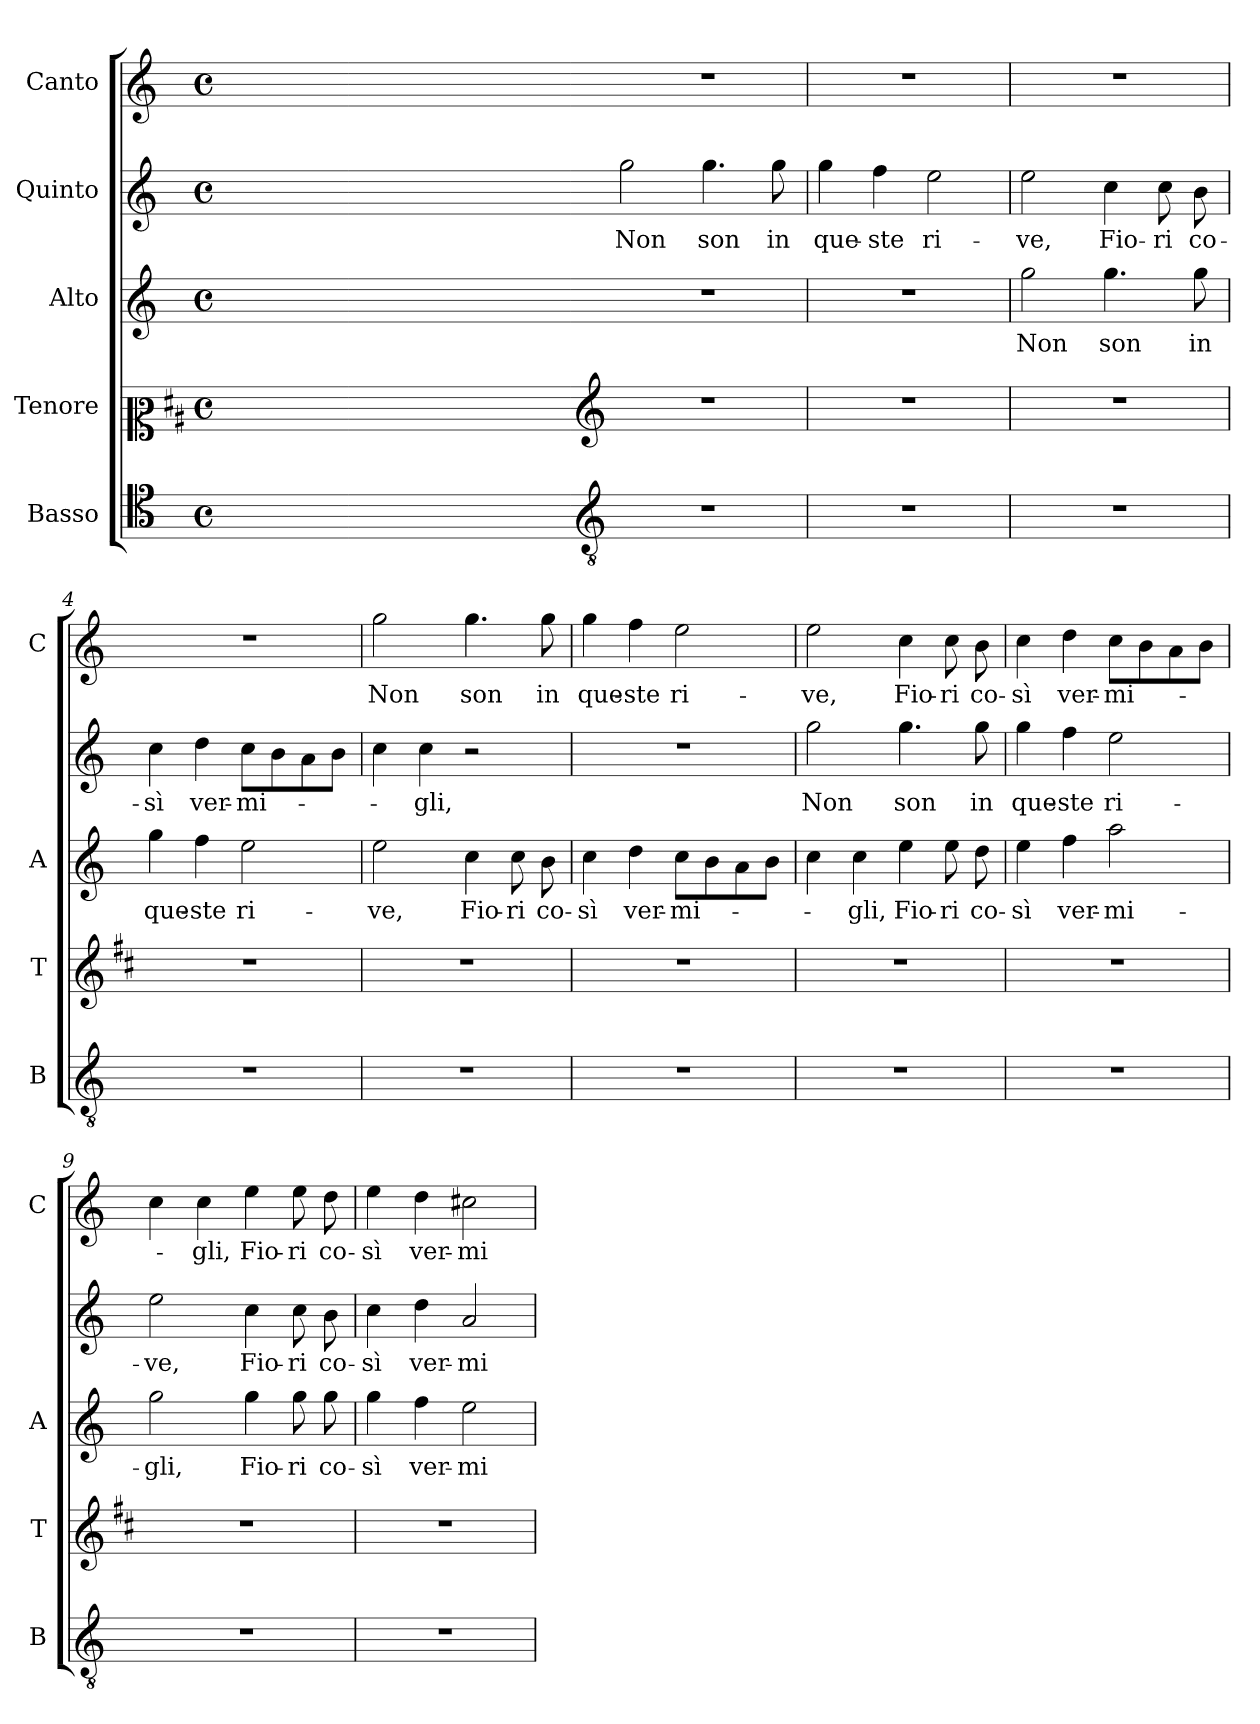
**kern	**kern	**kern	**text	**kern	**text	**kern	**text
*part5	*part4	*part3	*part3	*part2	*part2	*part1	*part1
*staff5	*staff4	*staff3	*staff3	*staff2	*staff2	*staff1	*staff1
*I"Basso	*I"Tenore	*I"Alto	*	*I"Quinto	*	*I"Canto	*
*I'B	*I'T	*I'A	*	*	*	*I'C	*
*clefC4	*clefC2	*clefG2	*	*clefG2	*	*clefG2	*
*	*ITrd1c2	*	*	*	*	*	*
*k[]	*k[]	*k[]	*	*k[]	*	*k[]	*
*C:	*C:	*C:	*	*C:	*	*C:	*
*M4/4	*M4/4	*M4/4	*	*M4/4	*	*M4/4	*
*met(c)	*met(c)	*met(c)	*	*met(c)	*	*met(c)	*
=	=	=	=	=	=	=	=
1ryy	1ryy	1ryy	.	1ryy	.	1ryy	.
=1X-	=1X-	=1X-	=1X-	=1X-	=1X-	=1X-	=1X-
4ryy	4ryy	4ryy	.	4ryy	.	4ryy	.
4ryy	4ryy	4ryy	.	4ryy	.	4ryy	.
4ryy	4ryy	4ryy	.	4ryy	.	4ryy	.
4ryy	4ryy	4ryy	.	4ryy	.	4ryy	.
=1-	=1-	=1-	=1-	=1-	=1-	=1-	=1-
*clefGv2	*clefG2	*	*	*	*	*	*
!	!	!	!	!	!LO:LY:b	!	!
1r	1r	1r	.	2gg\	Non	1r	.
!	!	!	!	!	!LO:LY:b	!	!
.	.	.	.	4.gg\	son	.	.
!	!	!	!	!	!LO:LY:b	!	!
.	.	.	.	8gg\	in	.	.
=2	=2	=2	=2	=2	=2	=2	=2
!	!	!	!	!	!LO:LY:b	!	!
1r	1r	1r	.	4gg\	que-	1r	.
!	!	!	!	!	!LO:LY:b	!	!
.	.	.	.	4ff\	-ste	.	.
!	!	!	!	!	!LO:LY:b	!	!
.	.	.	.	2ee\	ri-	.	.
=3	=3	=3	=3	=3	=3	=3	=3
!	!	!	!LO:LY:b	!	!LO:LY:b	!	!
1r	1r	2gg\	Non	2ee\	-ve,	1r	.
!	!	!	!LO:LY:b	!	!LO:LY:b	!	!
.	.	4.gg\	son	4cc\	Fio-	.	.
!	!	!	!	!	!LO:LY:b	!	!
.	.	.	.	8cc\	-ri	.	.
!	!	!	!LO:LY:b	!	!LO:LY:b	!	!
.	.	8gg\	in	8b\	co-	.	.
=4	=4	=4	=4	=4	=4	=4	=4
!	!	!	!LO:LY:b	!	!LO:LY:b	!	!
1r	1r	4gg\	que-	4cc\	-sì	1r	.
!	!	!	!LO:LY:b	!	!LO:LY:b	!	!
.	.	4ff\	-ste	4dd\	ver-	.	.
!	!	!	!LO:LY:b	!	!LO:LY:b	!	!
.	.	2ee\	ri-	8cc\L	-mi-	.	.
.	.	.	.	8b\	.	.	.
.	.	.	.	8a\	.	.	.
.	.	.	.	8b\J	.	.	.
=5	=5	=5	=5	=5	=5	=5	=5
!	!	!	!LO:LY:b	!	!	!	!LO:LY:b
1r	1r	2ee\	-ve,	4cc\	.	2gg\	Non
!	!	!	!	!	!LO:LY:b	!	!
.	.	.	.	4cc\	-gli,	.	.
!	!	!	!LO:LY:b	!	!	!	!LO:LY:b
.	.	4cc\	Fio-	2r	.	4.gg\	son
!	!	!	!LO:LY:b	!	!	!	!
.	.	8cc\	-ri	.	.	.	.
!	!	!	!LO:LY:b	!	!	!	!LO:LY:b
.	.	8b\	co-	.	.	8gg\	in
=6	=6	=6	=6	=6	=6	=6	=6
!	!	!	!LO:LY:b	!	!	!	!LO:LY:b
1r	1r	4cc\	-sì	1r	.	4gg\	que-
!	!	!	!LO:LY:b	!	!	!	!LO:LY:b
.	.	4dd\	ver-	.	.	4ff\	-ste
!	!	!	!LO:LY:b	!	!	!	!LO:LY:b
.	.	8cc\L	-mi-	.	.	2ee\	ri-
.	.	8b\	.	.	.	.	.
.	.	8a\	.	.	.	.	.
.	.	8b\J	.	.	.	.	.
!!LO:LB:g=z
=7	=7	=7	=7	=7	=7	=7	=7
!	!	!	!	!	!LO:LY:b	!	!LO:LY:b
1r	1r	4cc\	.	2gg\	Non	2ee\	-ve,
!	!	!	!LO:LY:b	!	!	!	!
.	.	4cc\	-gli,	.	.	.	.
!	!	!	!LO:LY:b	!	!LO:LY:b	!	!LO:LY:b
.	.	4ee\	Fio-	4.gg\	son	4cc\	Fio-
!	!	!	!LO:LY:b	!	!	!	!LO:LY:b
.	.	8ee\	-ri	.	.	8cc\	-ri
!	!	!	!LO:LY:b	!	!LO:LY:b	!	!LO:LY:b
.	.	8dd\	co-	8gg\	in	8b\	co-
=8	=8	=8	=8	=8	=8	=8	=8
!	!	!	!LO:LY:b	!	!LO:LY:b	!	!LO:LY:b
1r	1r	4ee\	-sì	4gg\	que-	4cc\	-sì
!	!	!	!LO:LY:b	!	!LO:LY:b	!	!LO:LY:b
.	.	4ff\	ver-	4ff\	-ste	4dd\	ver-
!	!	!	!LO:LY:b	!	!LO:LY:b	!	!LO:LY:b
.	.	2aa\	-mi-	2ee\	ri-	8cc\L	-mi-
.	.	.	.	.	.	8b\	.
.	.	.	.	.	.	8a\	.
.	.	.	.	.	.	8b\J	.
=9	=9	=9	=9	=9	=9	=9	=9
!	!	!	!LO:LY:b	!	!LO:LY:b	!	!
1r	1r	2gg\	-gli,	2ee\	-ve,	4cc\	.
!	!	!	!	!	!	!	!LO:LY:b
.	.	.	.	.	.	4cc\	-gli,
!	!	!	!LO:LY:b	!	!LO:LY:b	!	!LO:LY:b
.	.	4gg\	Fio-	4cc\	Fio-	4ee\	Fio-
!	!	!	!LO:LY:b	!	!LO:LY:b	!	!LO:LY:b
.	.	8gg\	-ri	8cc\	-ri	8ee\	-ri
!	!	!	!LO:LY:b	!	!LO:LY:b	!	!LO:LY:b
.	.	8gg\	co-	8b\	co-	8dd\	co-
=10	=10	=10	=10	=10	=10	=10	=10
!	!	!	!LO:LY:b	!	!LO:LY:b	!	!LO:LY:b
1r	1r	4gg\	-sì	4cc\	-sì	4ee\	-sì
!	!	!	!LO:LY:b	!	!LO:LY:b	!	!LO:LY:b
.	.	4ff\	ver-	4dd\	ver-	4dd\	ver-
!	!	!	!LO:LY:b	!	!LO:LY:b	!	!LO:LY:b
.	.	2ee\	-mi-	2a/	-mi-	2cc#X\	-mi-
=	=	=	=	=	=	=	=
*-	*-	*-	*-	*-	*-	*-	*-
